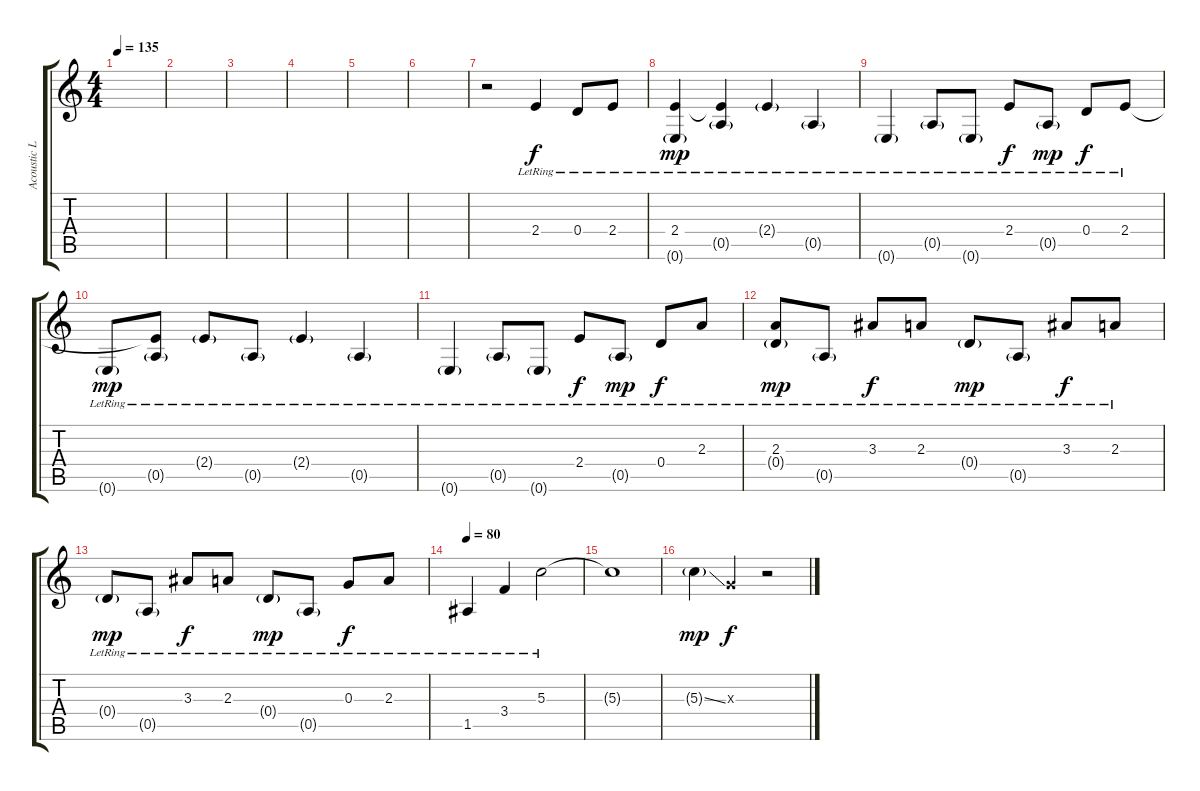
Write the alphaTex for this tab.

\track ("Acoustic Lead" "Acoustic L") {instrument electricguitarjazz}
\staff {score tabs}
\tuning (E4 B3 G3 D3 A2 E2) {hide}
\ts (4 4)
\tempo 135
\clef g2
\ks c
|
|
|
|
|
|
r.2 2.4{lr}.4 0.4{lr}.8 2.4{lr}.8 |
(2.4{lr} 0.6{g lr}).4{dy mp} (2.4{t} 0.5{g lr}).4 2.4{g lr}.4 0.5{g lr}.4 |
0.6{g lr}.4 0.5{g lr}.8 0.6{g lr}.8 2.4{lr}.8{dy f} 0.5{g lr}.8{dy mp} 0.4{lr}.8{dy f} 2.4{lr}.8 |
0.6{g lr}.8{dy mp} (2.4{t} 0.5{g lr}).8 2.4{g lr}.8 0.5{g lr}.8 2.4{g lr}.4 0.5{g lr}.4 |
0.6{g lr}.4 0.5{g lr}.8 0.6{g lr}.8 2.4{lr}.8{dy f} 0.5{g lr}.8{dy mp} 0.4{lr}.8{dy f} 2.3{lr}.8 |
(2.3{lr} 0.4{g lr}).8{dy mp} 0.5{g lr}.8 3.3{lr}.8{dy f} 2.3{lr}.8 0.4{g lr}.8{dy mp} 0.5{g lr}.8 3.3{lr}.8{dy f} 2.3{lr}.8 |
0.4{g lr}.8{dy mp} 0.5{g lr}.8 3.3{lr}.8{dy f} 2.3{lr}.8 0.4{g lr}.8{dy mp} 0.5{g lr}.8 0.3{lr}.8{dy f} 2.3{lr}.8 |
\tempo 80
1.5{lr}.4 3.4{lr}.4 5.3{lr}.2 |
5.3{t}.1 |
5.3{ss g}.4{dy mp} 0.3{x}.4{dy f} r.2
